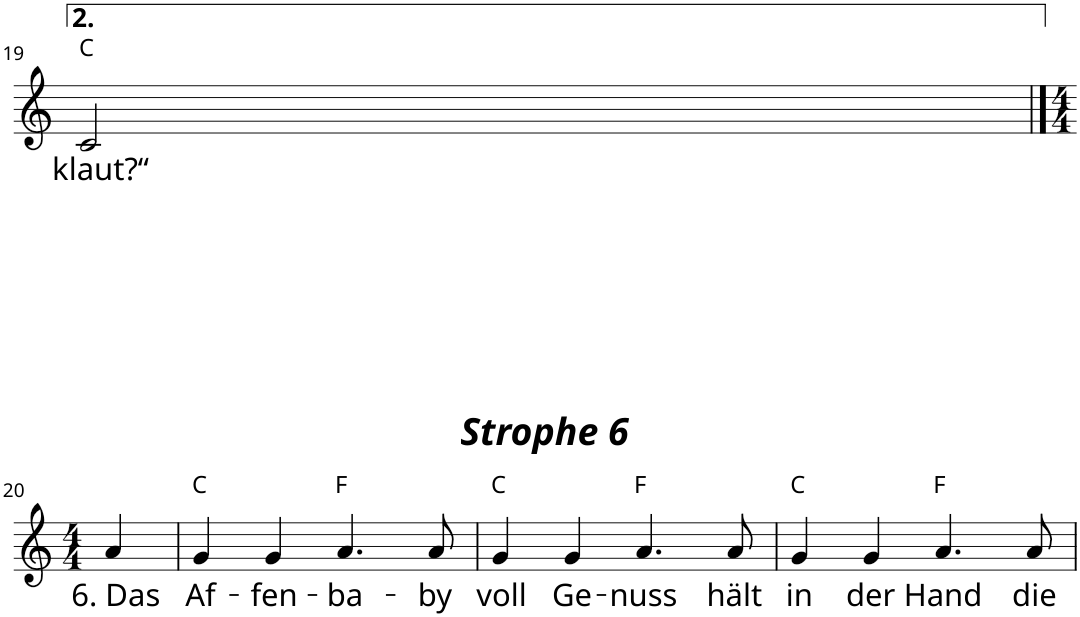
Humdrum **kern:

**kern	**text	**harte
*part1	*part1	*part1
*staff1	*staff1	*
*I"Soprano	*	*
*I'S.	*	*
!!LO:PB:g=z
*clefG2	*	*
*k[]	*	*
*M4/4	*	*
=19	=19	=19
!	!LO:LY:b	!
2c/	klaut?“	C:maj
!!LO:LB:g=z
==20	==20	==20
*M4/4	*	*
!	!LO:LY:b	!
4a/	6. Das	.
=21	=21	=21
!	!LO:LY:b	!
4g/	Af-	C:maj
!	!LO:LY:b	!
4g/	-fen-	.
!	!LO:LY:b	!
4.a/	-ba-	F:maj
!	!LO:LY:b	!
8a/	-by	.
=22	=22	=22
!	!LO:LY:b	!
4g/	voll	C:maj
!	!LO:LY:b	!
4g/	Ge-	.
!	!LO:LY:b	!
4.a/	-nuss	F:maj
!	!LO:LY:b	!
8a/	hält	.
=23	=23	=23
!	!LO:LY:b	!
4g/	in	C:maj
!	!LO:LY:b	!
4g/	der	.
!	!LO:LY:b	!
4.a/	Hand	F:maj
!	!LO:LY:b	!
8a/	die	.
=	=	=
*-	*-	*-
